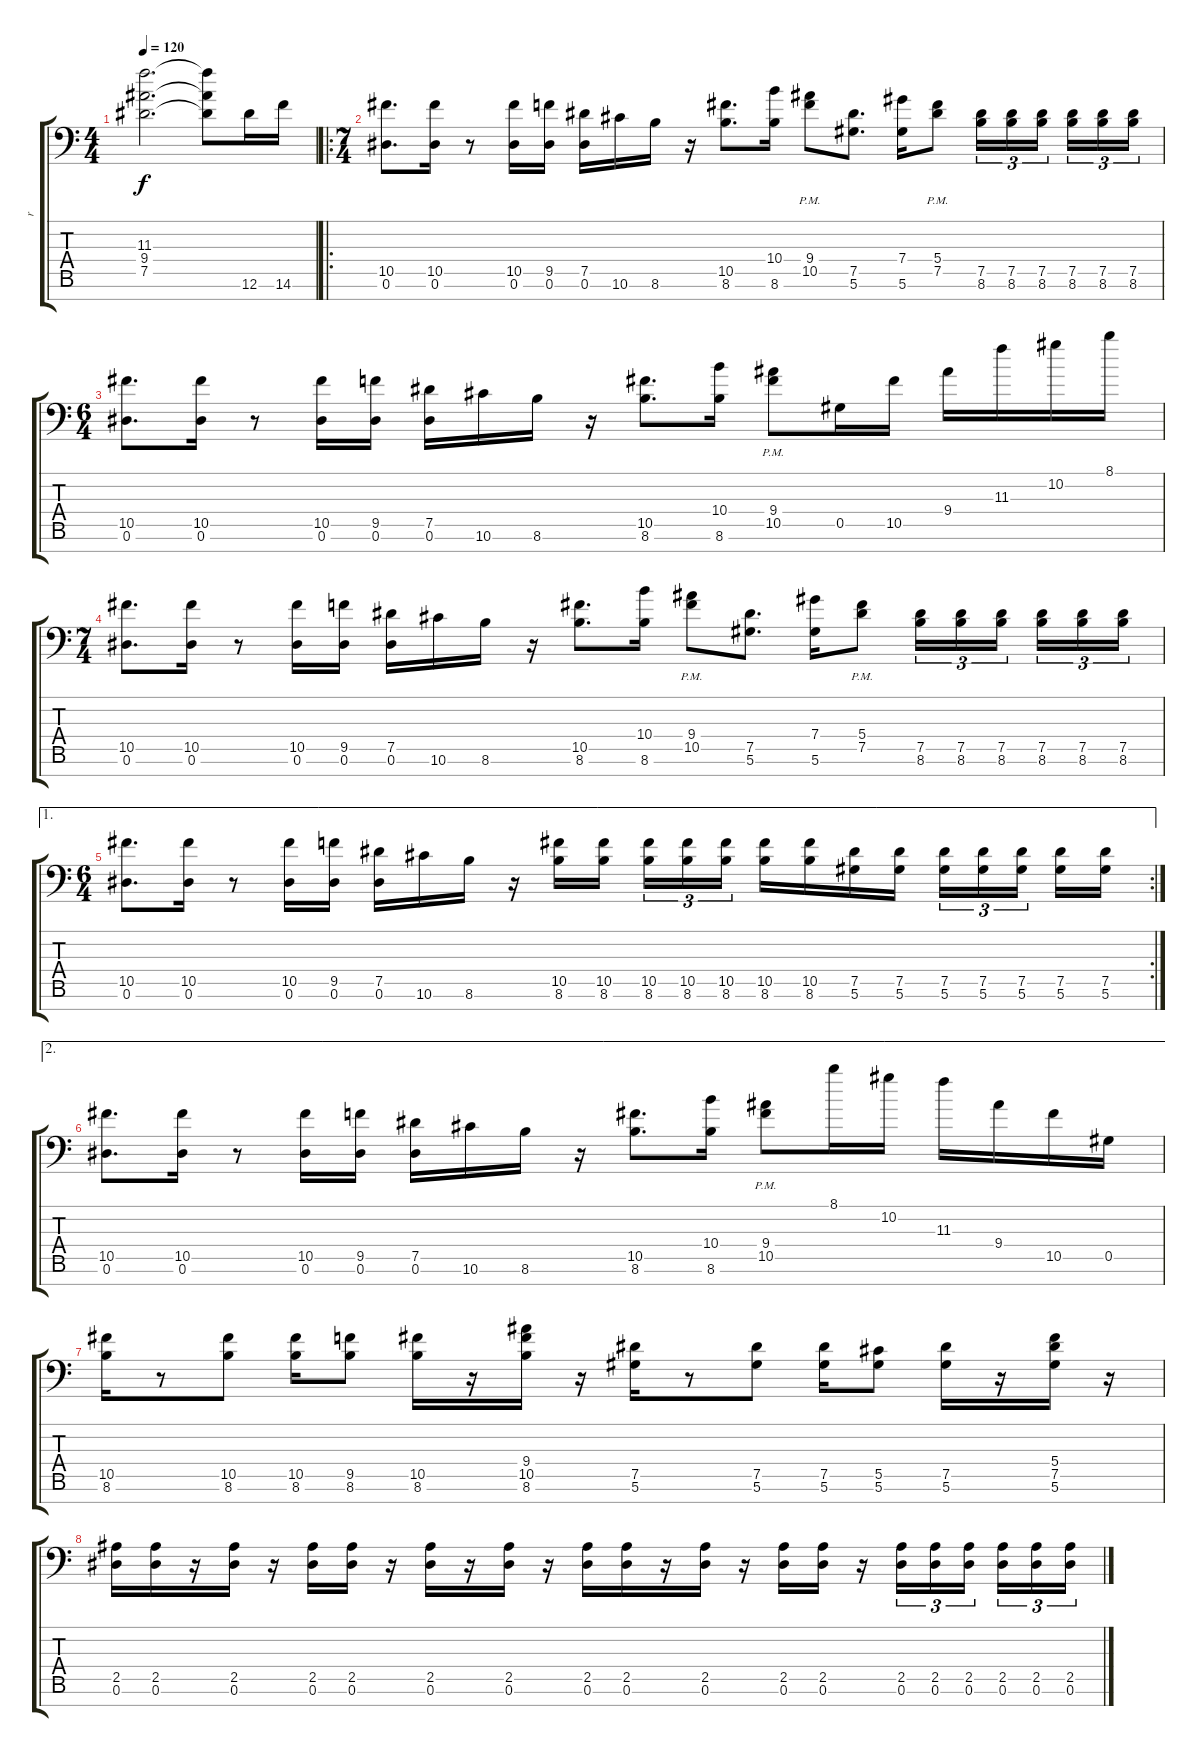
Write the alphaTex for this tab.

\track ("r" "r") {instrument distortionguitar}
\staff {score tabs}
\tuning (Eb4 Bb3 Gb3 Db3 Ab2 Eb2 Ab1) {hide}
\ts (4 4)
\tempo 120
\clef f4
\ks c
(11.3 9.4 7.5).2{d dy f} (11.3{t} 9.4{t} 7.5{t}).8 12.6.16 14.6.16 |
\ro
\ts (7 4)
(10.5 0.6).8{d} (10.5 0.6).16 r.8 (10.5 0.6).16 (9.5 0.6).16 (7.5 0.6).16 10.6.16 8.6.16 r.16 (10.5 8.6).8{d} (10.4 8.6).16 (9.4{pm} 10.5{pm}).8 (7.5 5.6).8{d} (7.4 5.6).16 (5.4{pm} 7.5{pm}).8 (7.5 8.6).16{tu (3 2)} (7.5 8.6).16{tu (3 2)} (7.5 8.6).16{tu (3 2) beam splitsecondary} (7.5 8.6).16{tu (3 2)} (7.5 8.6).16{tu (3 2)} (7.5 8.6).16{tu (3 2)} |
\ts (6 4)
(10.5 0.6).8{d} (10.5 0.6).16 r.8 (10.5 0.6).16 (9.5 0.6).16 (7.5 0.6).16 10.6.16 8.6.16 r.16 (10.5 8.6).8{d} (10.4 8.6).16 (9.4{pm} 10.5{pm}).8 0.5.16 10.5.16 9.4.16 11.3.16 10.2.16 8.1.16 |
\ts (7 4)
(10.5 0.6).8{d} (10.5 0.6).16 r.8 (10.5 0.6).16 (9.5 0.6).16 (7.5 0.6).16 10.6.16 8.6.16 r.16 (10.5 8.6).8{d} (10.4 8.6).16 (9.4{pm} 10.5{pm}).8 (7.5 5.6).8{d} (7.4 5.6).16 (5.4{pm} 7.5{pm}).8 (7.5 8.6).16{tu (3 2)} (7.5 8.6).16{tu (3 2)} (7.5 8.6).16{tu (3 2) beam splitsecondary} (7.5 8.6).16{tu (3 2)} (7.5 8.6).16{tu (3 2)} (7.5 8.6).16{tu (3 2)} |
\ae 1
\rc 2
\ts (6 4)
(10.5 0.6).8{d} (10.5 0.6).16 r.8 (10.5 0.6).16 (9.5 0.6).16 (7.5 0.6).16 10.6.16 8.6.16 r.16 (10.5 8.6).16 (10.5 8.6).16{beam splitsecondary} (10.5 8.6).16{tu (3 2)} (10.5 8.6).16{tu (3 2)} (10.5 8.6).16{tu (3 2) beam splitsecondary} (10.5 8.6).16 (10.5 8.6).16 (7.5 5.6).16 (7.5 5.6).16{beam splitsecondary} (7.5 5.6).16{tu (3 2)} (7.5 5.6).16{tu (3 2)} (7.5 5.6).16{tu (3 2) beam splitsecondary} (7.5 5.6).16 (7.5 5.6).16 |
\ae 2
(10.5 0.6).8{d} (10.5 0.6).16 r.8 (10.5 0.6).16 (9.5 0.6).16 (7.5 0.6).16 10.6.16 8.6.16 r.16 (10.5 8.6).8{d} (10.4 8.6).16 (9.4{pm} 10.5{pm}).8 8.1.16 10.2.16 11.3.16 9.4.16 10.5.16 0.5.16 |
(10.5 8.6).16 r.8 (10.5 8.6).8 (10.5 8.6).16 (9.5 8.6).8 (10.5 8.6).16 r.16 (9.4 10.5 8.6).16 r.16 (7.5 5.6).16 r.8 (7.5 5.6).8 (7.5 5.6).16 (5.5 5.6).8 (7.5 5.6).16 r.16 (5.4 7.5 5.6).16 r.16 |
(2.5 0.6).16 (2.5 0.6).16 r.16 (2.5 0.6).16 r.16 (2.5 0.6).16 (2.5 0.6).16 r.16 (2.5 0.6).16 r.16 (2.5 0.6).16 r.16 (2.5 0.6).16 (2.5 0.6).16 r.16 (2.5 0.6).16 r.16 (2.5 0.6).16 (2.5 0.6).16 r.16 (2.5 0.6).16{tu (3 2)} (2.5 0.6).16{tu (3 2)} (2.5 0.6).16{tu (3 2) beam splitsecondary} (2.5 0.6).16{tu (3 2)} (2.5 0.6).16{tu (3 2)} (2.5 0.6).16{tu (3 2)}
